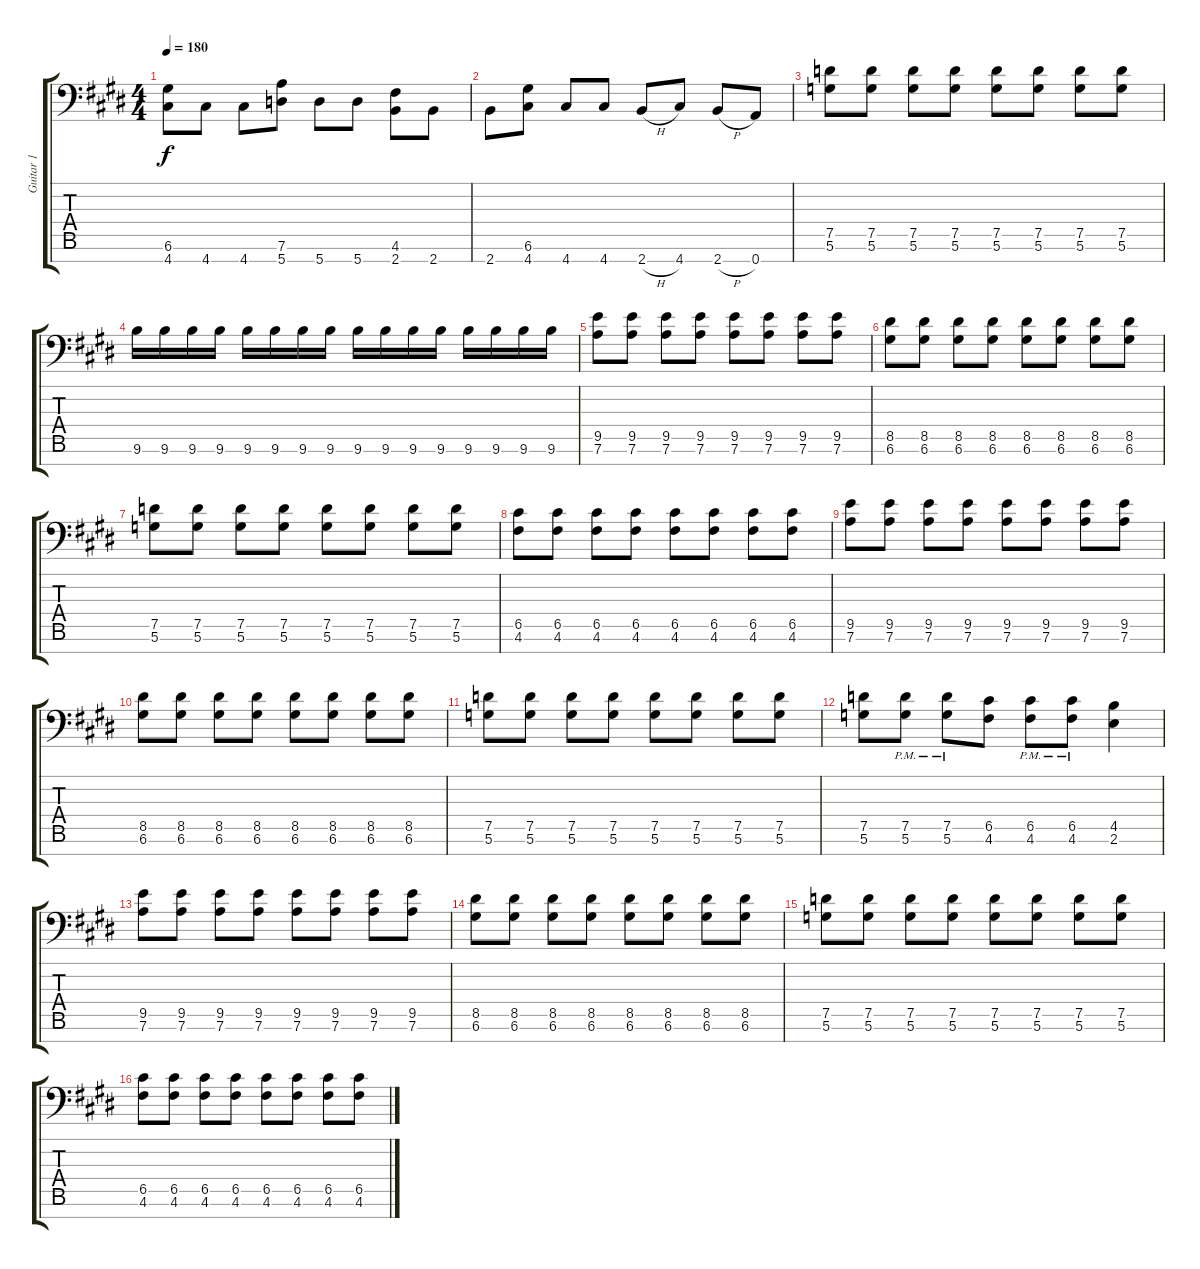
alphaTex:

\track ("Guitar 1" "Guitar 1") {instrument overdrivenguitar}
\staff {score tabs}
\tuning (D4 A3 F3 C3 G2 D2 A1) {hide}
\ts (4 4)
\tempo 180
\clef f4
\ks c#minor
(6.6 4.7).8{dy f} 4.7.8 4.7.8 (7.6 5.7).8 5.7.8 5.7.8 (4.6 2.7).8 2.7.8 |
2.7.8 (6.6 4.7).8 4.7.8 4.7.8 2.7{h}.8 4.7.8 2.7{h}.8 0.7.8 |
(7.5 5.6).8 (7.5 5.6).8 (7.5 5.6).8 (7.5 5.6).8 (7.5 5.6).8 (7.5 5.6).8 (7.5 5.6).8 (7.5 5.6).8 |
9.6.16 9.6.16 9.6.16 9.6.16 9.6.16 9.6.16 9.6.16 9.6.16 9.6.16 9.6.16 9.6.16 9.6.16 9.6.16 9.6.16 9.6.16 9.6.16 |
(9.5 7.6).8 (9.5 7.6).8 (9.5 7.6).8 (9.5 7.6).8 (9.5 7.6).8 (9.5 7.6).8 (9.5 7.6).8 (9.5 7.6).8 |
(8.5 6.6).8 (8.5 6.6).8 (8.5 6.6).8 (8.5 6.6).8 (8.5 6.6).8 (8.5 6.6).8 (8.5 6.6).8 (8.5 6.6).8 |
(7.5 5.6).8 (7.5 5.6).8 (7.5 5.6).8 (7.5 5.6).8 (7.5 5.6).8 (7.5 5.6).8 (7.5 5.6).8 (7.5 5.6).8 |
(6.5 4.6).8 (6.5 4.6).8 (6.5 4.6).8 (6.5 4.6).8 (6.5 4.6).8 (6.5 4.6).8 (6.5 4.6).8 (6.5 4.6).8 |
(9.5 7.6).8 (9.5 7.6).8 (9.5 7.6).8 (9.5 7.6).8 (9.5 7.6).8 (9.5 7.6).8 (9.5 7.6).8 (9.5 7.6).8 |
(8.5 6.6).8 (8.5 6.6).8 (8.5 6.6).8 (8.5 6.6).8 (8.5 6.6).8 (8.5 6.6).8 (8.5 6.6).8 (8.5 6.6).8 |
(7.5 5.6).8 (7.5 5.6).8 (7.5 5.6).8 (7.5 5.6).8 (7.5 5.6).8 (7.5 5.6).8 (7.5 5.6).8 (7.5 5.6).8 |
(7.5 5.6).8 (7.5{pm} 5.6{pm}).8 (7.5{pm} 5.6{pm}).8 (6.5 4.6).8 (6.5{pm} 4.6{pm}).8 (6.5{pm} 4.6{pm}).8 (4.5 2.6).4 |
(9.5 7.6).8 (9.5 7.6).8 (9.5 7.6).8 (9.5 7.6).8 (9.5 7.6).8 (9.5 7.6).8 (9.5 7.6).8 (9.5 7.6).8 |
(8.5 6.6).8 (8.5 6.6).8 (8.5 6.6).8 (8.5 6.6).8 (8.5 6.6).8 (8.5 6.6).8 (8.5 6.6).8 (8.5 6.6).8 |
(7.5 5.6).8 (7.5 5.6).8 (7.5 5.6).8 (7.5 5.6).8 (7.5 5.6).8 (7.5 5.6).8 (7.5 5.6).8 (7.5 5.6).8 |
(6.5 4.6).8 (6.5 4.6).8 (6.5 4.6).8 (6.5 4.6).8 (6.5 4.6).8 (6.5 4.6).8 (6.5 4.6).8 (6.5 4.6).8
